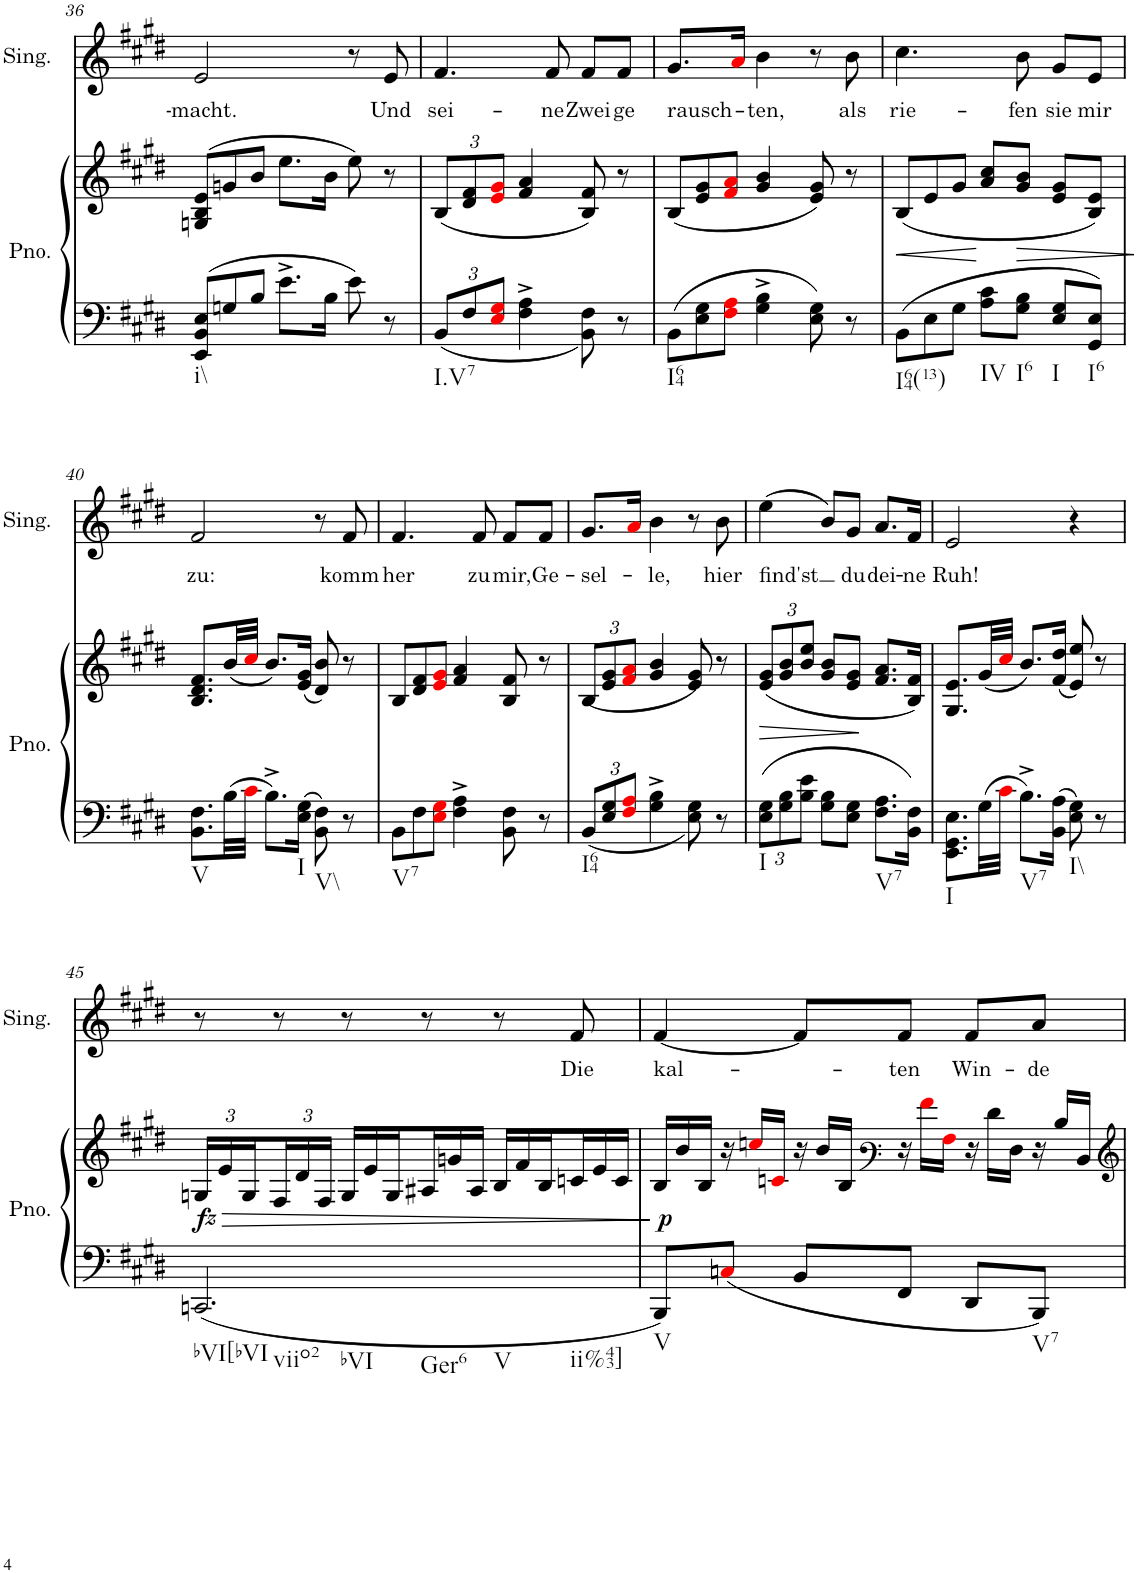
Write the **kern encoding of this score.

**kern	**kern	**dynam	**kern	**text
*part2	*part2	*part2	*part1	*part1
*staff3	*staff2	*staff2/3	*staff1	*staff1
*I"Pianoforte	*	*	*I"Singstimme	*
*I'Pno.	*	*	*I'Sing.	*
!!LO:PB:g=z
*clefF4	*clefG2	*	*clefG2	*
*k[f#c#g#d#]	*k[f#c#g#d#]	*	*k[f#c#g#d#]	*
*M3/4	*M3/4	*	*M3/4	*
*Xtuplet	*Xtuplet	*	*	*
=36	=36	=36	=36	=36
!LO:TX:b:t=i\\	!	!	!	!
!	!	!	!	!LO:LY:b
12EE/ 12BB/ 12E/L	(12Gn/ 12B/ 12e/L	.	2e/	-macht.
12Gn/	12gn/	.	.	.
12B/J	12b/J	.	.	.
8.e^\L	8.ee\L	.	.	.
16B\Jk	16b\Jk	.	.	.
8e\	8ee\)	.	8r	.
!	!	!	!	!LO:LY:b
8r	8r	.	8e/	Und
=37	=37	=37	=37	=37
*tuplet	*	*	*	*
*Xbrackettup	*tuplet	*	*	*
*	*Xbrackettup	*	*	*
!LO:TX:b:t=I.V7	!	!	!	!
!	!	!	!	!LO:LY:b
12BB/L	(12B/L	.	4.f#/	sei-
12F#/	12d#/ 12f#/	.	.	.
12Ei/ 12G#i/J	12ei/ 12g#i/J	.	.	.
4F#\^ 4A\^	4f#/ 4a/	.	.	.
!	!	!	!	!LO:LY:b
.	.	.	8f#/	-ne
!	!	!	!	!LO:LY:b
8BB\ 8F#\	8B/ 8f#/)	.	8f#/L	Zwei-
!	!	!	!	!LO:LY:b
8r	8r	.	8f#/J	-ge
=38	=38	=38	=38	=38
*Xtuplet	*Xtuplet	*	*	*
!LO:TX:b:t=I64	!	!	!	!
!	!	!	!	!LO:LY:b
12BB\L	(12B/L	.	8.g#/L	rausch-
12E\ 12G#\	12e/ 12g#/	.	.	.
12F#i\ 12Ai\J	12f#i/ 12ai/J	.	.	.
.	.	.	16ai/Jk	.
!	!	!	!	!LO:LY:b
4G#\^ 4B\^	4g#/ 4b/	.	4b\	-ten,
8E\ 8G#\	8e/ 8g#/)	.	8r	.
!	!	!	!	!LO:LY:b
8r	8r	.	8b\	als
=39	=39	=39	=39	=39
!LO:TX:b:t=I64(13)	!	!	!	!
!	!	!LO:HP:b	!	!LO:LY:b
12BB\L	(12B/L	<	4.cc#\	rie-
12E\	12e/	[	.	.
12G#\J	12g#/J	.	.	.
!LO:TX:b:t=IV	!	!	!	!
8A\ 8c#\L	8a/ 8cc#/L	.	.	.
!LO:TX:b:t=I6	!	!	!	!
!	!	!LO:HP:b	!	!LO:LY:b
8G#\ 8B\J	8g#/ 8b/J	>	8b\	-fen
!LO:TX:b:t=I	!	!	!	!
!	!	!	!	!LO:LY:b
8E/ 8G#/L	8e/ 8g#/L	]	8g#/L	sie
!LO:TX:b:t=I6	!	!	!	!
!	!	!	!	!LO:LY:b
8GG#/ 8E/J	8B/ 8e/J)	.	8e/J	mir
!!LO:LB:g=z
=40	=40	=40	=40	=40
!LO:TX:b:t=V	!	!	!	!
!	!	!	!	!LO:LY:b
8.BB\ 8.F#\L	8.B/ 8.d#/ 8.f#/L	.	2f#/	zu:
32B\LL	(32b/LL	.	.	.
32c#i\JJJ	32cc#i/JJJ	.	.	.
8.B^\L	8.b/L)	.	.	.
!LO:TX:b:t=I	!	!	!	!
16E\ 16G#\Jk	(16e/ 16g#/Jk	.	.	.
!LO:TX:b:t=V\\	!	!	!	!
8BB\ 8F#\	8d#/ 8b/)	.	8r	.
!	!	!	!	!LO:LY:b
8r	8r	.	8f#/	komm
=41	=41	=41	=41	=41
!LO:TX:b:t=V7	!	!	!	!
!	!	!	!	!LO:LY:b
12BB\L	12B/L	.	4.f#/	her
12F#\	12d#/ 12f#/	.	.	.
12Ei\ 12G#i\J	12ei/ 12g#i/J	.	.	.
4F#\^ 4A\^	4f#/ 4a/	.	.	.
!	!	!	!	!LO:LY:b
.	.	.	8f#/	zu
!	!	!	!	!LO:LY:b
8BB\ 8F#\	8B/ 8f#/	.	8f#/L	mir,
!	!	!	!	!LO:LY:b
8r	8r	.	8f#/J	Ge-
=42	=42	=42	=42	=42
*tuplet	*tuplet	*	*	*
!LO:TX:b:t=I64	!	!	!	!
!	!	!	!	!LO:LY:b
12BB/L	(12B/L	.	8.g#/L	-sel-
12E/ 12G#/	12e/ 12g#/	.	.	.
12F#i/ 12Ai/J	12f#i/ 12ai/J	.	.	.
.	.	.	16ai/Jk	.
!	!	!	!	!LO:LY:b
4G#\^ 4B\^	4g#/ 4b/	.	4b\	-le,
8E\ 8G#\	8e/ 8g#/)	.	8r	.
!	!	!	!	!LO:LY:b
8r	8r	.	8b\	hier
=43	=43	=43	=43	=43
!LO:TX:b:t=I	!	!	!	!
!	!	!LO:HP:b	!	!LO:LY:b
12E\ 12G#\L	(12e/ 12g#/L	>	(4ee\	-find'st
12G#\ 12B\	12g#/ 12b/	]	.	.
12B\ 12e\J	12b/ 12ee/J	.	.	.
8G#\ 8B\L	8g#/ 8b/L	.	8b/L)	.
!	!	!	!	!LO:LY:b
8E\ 8G#\J	8e/ 8g#/J	.	8g#/J	du
!LO:TX:b:t=V7	!	!	!	!
!	!	!	!	!LO:LY:b
8.F#\ 8.A\L	8.f#/ 8.a/L	.	8.a/L	dei-
!	!	!	!	!LO:LY:b
16BB\ 16F#\Jk	16B/ 16f#/Jk)	.	16f#/Jk	-ne
=44	=44	=44	=44	=44
!LO:TX:b:t=I	!	!	!	!
!	!	!	!	!LO:LY:b
8.EE\ 8.GG#\ 8.E\L	8.G#/ 8.e/L	.	2e/	Ruh!
32G#\LL	(32g#/LL	.	.	.
32c#i\JJJ	32cc#i/JJJ	.	.	.
!LO:TX:b:t=V7	!	!	!	!
8.B^\L	8.b/L)	.	.	.
16BB\ 16A\Jk	(16f#/ 16dd#/Jk	.	.	.
!LO:TX:b:t=I\\	!	!	!	!
8E\ 8G#\	8e/ 8ee/)	.	4r	.
8r	8r	.	.	.
!!LO:LB:g=z
=45	=45	=45	=45	=45
!LO:TX:b:t=bVI[bVI	!	!	!	!
!LO:TX:b:t=viio2	!	!	!	!
!LO:TX:b:t=bVI	!	!	!	!
!LO:TX:b:t=Ger6	!	!	!	!
!LO:TX:b:t=V	!	!	!	!
!LO:TX:b:t=ii%43]	!	!	!	!
!	!	!LO:DY:a=2	!	!
2.CCn/	24Gn/LL	fz	8r	.
.	24e/	.	.	.
.	24G/	.	.	.
.	24F#/	.	8r	.
.	24d#/	.	.	.
.	24F#/JJ	.	.	.
*	*Xtuplet	*	*	*
.	24G/LL	.	8r	.
.	24e/	.	.	.
.	24G/	.	.	.
.	24A#X/	.	8r	.
.	24gn/	.	.	.
.	24A#/JJ	.	.	.
.	24B/LL	.	8r	.
.	24f#/	.	.	.
.	24B/	.	.	.
!	!	!	!	!LO:LY:b
.	24cn/	.	8f#/	Die
.	24e/	.	.	.
.	24c/JJ	.	.	.
=46	=46	=46	=46	=46
!LO:TX:b:t=V	!	!	!	!
!	!	!LO:DY:a=2	!	!LO:LY:b
8BBB/L	24B/LL	p	[4f#/	kal-
.	24b/	.	.	.
.	24B/JJ	.	.	.
8Cni/J	24r	.	.	.
.	24ccni/LL	.	.	.
.	24cni/JJ	.	.	.
8BB/L	24r	.	8f#/L]	.
.	24b/LL	.	.	.
.	24B/JJ	.	.	.
*	*clefF3	*	*	*
!	!	!	!	!LO:LY:b
8FF#/J	24r	.	8f#/J	-ten
.	24ai\LL	.	.	.
.	24Ai\JJ	.	.	.
!	!	!	!	!LO:LY:b
8DD#/L	24r	.	8f#/L	Win-
.	24f#\LL	.	.	.
.	24F#\JJ	.	.	.
!LO:TX:b:t=V7	!	!	!	!
!	!	!	!	!LO:LY:b
8BBB/J	24r	.	8a/J	-de
.	24d#/LL	.	.	.
.	24D#/JJ	.	.	.
=	=	=	=	=
*-	*-	*-	*-	*-
